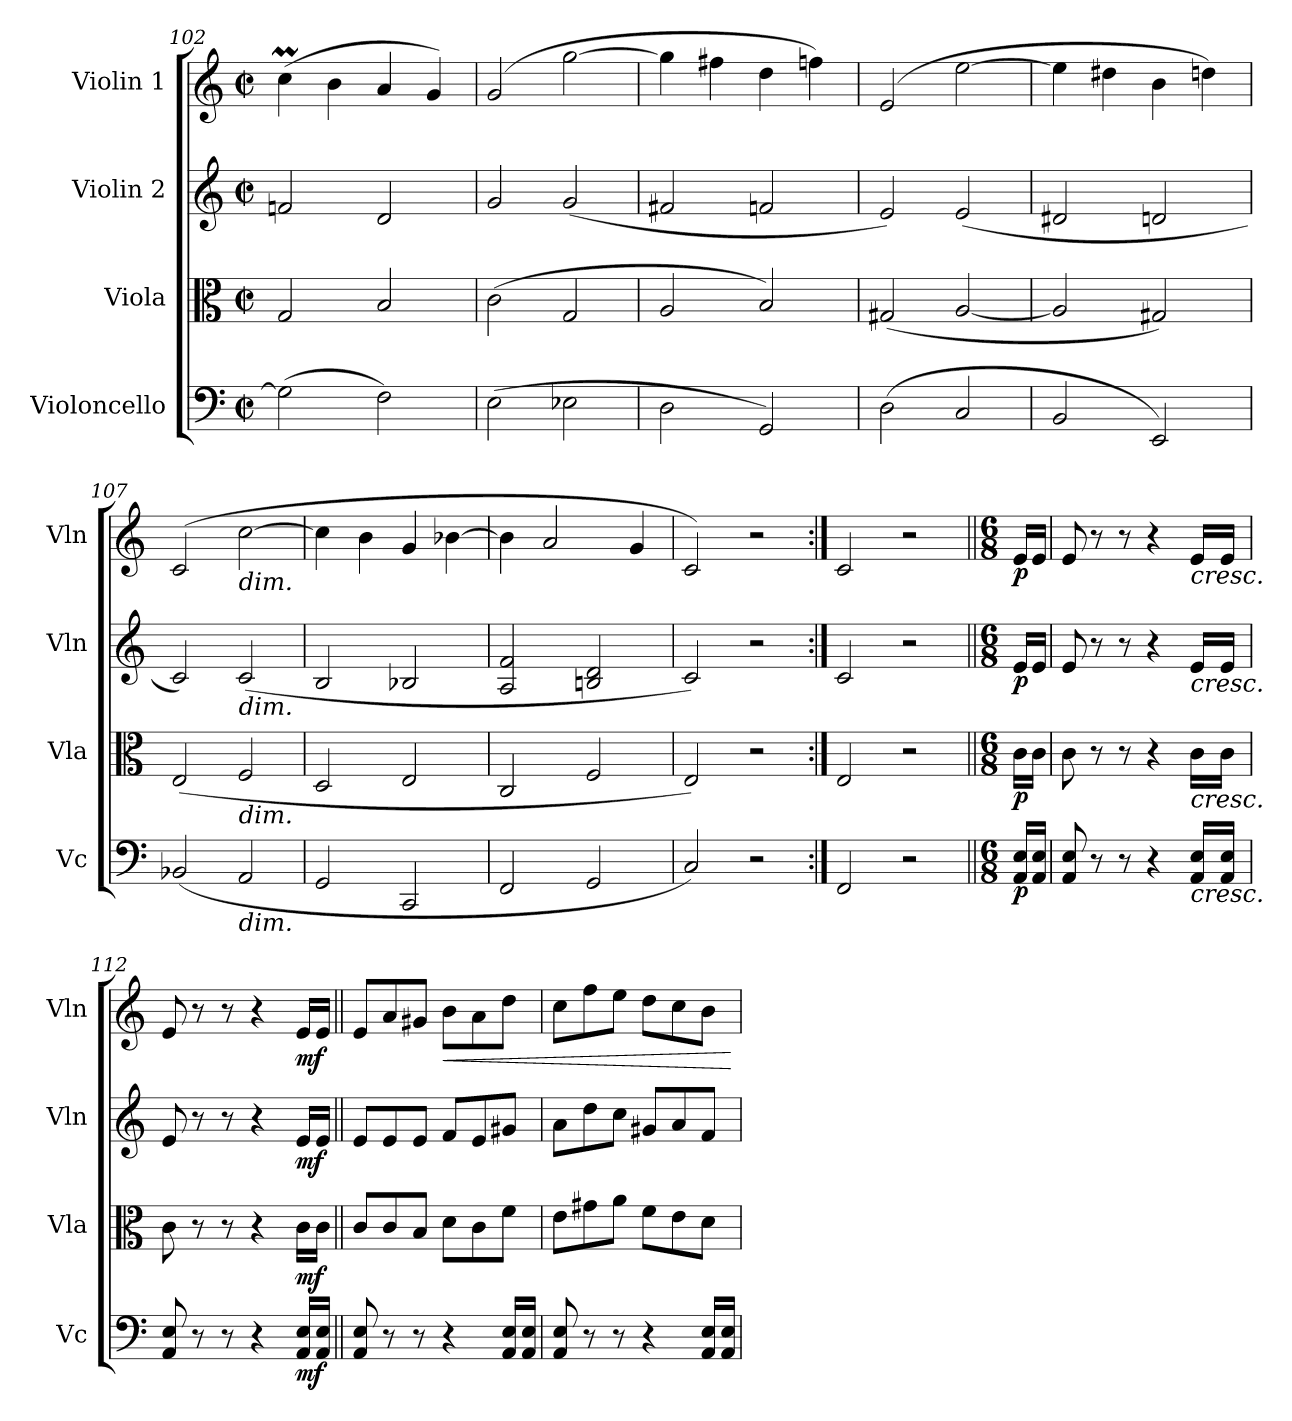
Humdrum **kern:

**kern	**dynam	**kern	**dynam	**kern	**dynam	**kern	**dynam
*part4	*part4	*part3	*part3	*part2	*part2	*part1	*part1
*staff4	*staff4	*staff3	*staff3	*staff2	*staff2	*staff1	*staff1
*I"Violoncello	*	*I"Viola	*	*I"Violin 2	*	*I"Violin 1	*
*I'Vc	*	*I'Vla	*	*I'Vln	*	*I'Vln	*
*clefF4	*	*clefC3	*	*clefG2	*	*clefG2	*
*k[]	*	*k[]	*	*k[]	*	*k[]	*
*M2/2	*	*M2/2	*	*M2/2	*	*M2/2	*
*met(c|)	*	*met(c|)	*	*met(c|)	*	*met(c|)	*
=102	=102	=102	=102	=102	=102	=102	=102
(2G\]	.	2G/	.	2fn/	.	(4ccM\	.
.	.	.	.	.	.	4b\	.
2F\)	.	2B/	.	2d/	.	4a/	.
.	.	.	.	.	.	4g/)	.
!!LO:LB:g=z
=103	=103	=103	=103	=103	=103	=103	=103
(2E\	.	(2c\	.	2g/	.	(2g/	.
2E-X\	.	2G/	.	(2g/	.	[2gg\	.
=104	=104	=104	=104	=104	=104	=104	=104
2D\	.	2A/	.	2f#X/	.	4gg\]	.
.	.	.	.	.	.	4ff#X\	.
2GG/)	.	2B/)	.	2fn/	.	4dd\	.
.	.	.	.	.	.	4ffn\)	.
=105	=105	=105	=105	=105	=105	=105	=105
(2D\	.	(2G#X/	.	2e/)	.	(2e/	.
2C/	.	[2A/	.	(2e/	.	[2ee\	.
=106	=106	=106	=106	=106	=106	=106	=106
2BB/	.	2A/]	.	2d#X/	.	4ee\]	.
.	.	.	.	.	.	4dd#X\	.
2EE/)	.	2G#X/)	.	2dn/	.	4b\	.
.	.	.	.	.	.	4ddn\)	.
=107	=107	=107	=107	=107	=107	=107	=107
(2BB-X/	.	(2E/	.	2c/)	.	(2c/	.
!	!	!	!	!	!	!LO:TX:b:i:t=dim.	!
!	!	!	!	!LO:TX:b:i:t=dim.	!	!	!
!	!	!LO:TX:b:i:t=dim.	!	!	!	!	!
!LO:TX:b:i:t=dim.	!	!	!	!	!	!	!
2AA/	.	2F/	.	(2c/	.	[2cc\	.
=108	=108	=108	=108	=108	=108	=108	=108
2GG/	.	2D/	.	2B/	.	4cc\]	.
.	.	.	.	.	.	4b\	.
2CC/	.	2E/	.	2B-X/	.	4g/	.
.	.	.	.	.	.	[4b-X\	.
=109	=109	=109	=109	=109	=109	=109	=109
2FF/	.	2C/	.	2A/ 2f/	.	4b-\]	.
.	.	.	.	.	.	2a/	.
2GG/	.	2F/	.	2Bn/ 2d/	.	.	.
.	.	.	.	.	.	4g/	.
=109X5	=109X5	=109X5	=109X5	=109X5	=109X5	=109X5	=109X5
2C/)	.	2E/)	.	2c/)	.	2c/)	.
2r	.	2r	.	2r	.	2r	.
=110:|!	=110:|!	=110:|!	=110:|!	=110:|!	=110:|!	=110:|!	=110:|!
*	*	*	*	*^	*	*	*
2FF/	.	2E/	.	2c/	2ryy	.	2c/	.
2r	.	2r	.	2r	2ryy	.	2r	.
*	*	*	*	*v	*v	*	*	*
=110X6||	=110X6||	=110X6||	=110X6||	=110X6||	=110X6||	=110X6||	=110X6||
*M6/8	*	*M6/8	*	*M6/8	*	*M6/8	*
*	*	*	*	*^	*	*	*
!	!LO:DY:b	!	!LO:DY:b	!	!	!LO:DY:b	!	!LO:DY:b
*	*	*	*	*v	*v	*	*	*
16AA/ 16E/LL	p	16c\LL	p	16e/LL	p	16e/LL	p
16AA/ 16E/JJ	.	16c\JJ	.	16e/JJ	.	16e/JJ	.
=111	=111	=111	=111	=111	=111	=111	=111
8AA/ 8E/	.	8c\	.	8e/	.	8e/	.
8r	.	8r	.	8r	.	8r	.
8r	.	8r	.	8r	.	8r	.
4r	.	4r	.	4r	.	4r	.
!	!	!	!	!	!	!LO:TX:b:i:t=cresc.	!
!	!	!	!	!LO:TX:b:i:t=cresc.	!	!	!
!	!	!LO:TX:b:i:t=cresc.	!	!	!	!	!
!LO:TX:b:i:t=cresc.	!	!	!	!	!	!	!
16AA/ 16E/LL	.	16c\LL	.	16e/LL	.	16e/LL	.
16AA/ 16E/JJ	.	16c\JJ	.	16e/JJ	.	16e/JJ	.
=112	=112	=112	=112	=112	=112	=112	=112
8AA/ 8E/	.	8c\	.	8e/	.	8e/	.
8r	.	8r	.	8r	.	8r	.
8r	.	8r	.	8r	.	8r	.
4r	.	4r	.	4r	.	4r	.
!	!LO:DY:b	!	!LO:DY:b	!	!LO:DY:b	!	!LO:DY:b
16AA/ 16E/LL	mf	16c\LL	mf	16e/LL	mf	16e/LL	mf
16AA/ 16E/JJ	.	16c\JJ	.	16e/JJ	.	16e/JJ	.
!!LO:LB:g=z
=113||	=113||	=113||	=113||	=113||	=113||	=113||	=113||
8AA/ 8E/	.	8c/L	.	8e/L	.	8e/L	.
8r	.	8c/	.	8e/	.	8a/	.
8r	.	8B/J	.	8e/J	.	8g#X/J	.
!	!	!	!	!	!	!	!LO:HP:b
4r	.	8d\L	.	8f/L	.	8b\L	<
.	.	8c\	.	8e/	.	8a\	.
16AA/ 16E/LL	.	8f\J	.	8g#X/J	.	8dd\J	.
16AA/ 16E/JJ	.	.	.	.	.	.	.
=114	=114	=114	=114	=114	=114	=114	=114
8AA/ 8E/	.	8e\L	.	8a\L	.	8cc\L	.
8r	.	8g#X\	.	8dd\	.	8ff\	.
8r	.	8a\J	.	8cc\J	.	8ee\J	.
4r	.	8f\L	.	8g#X/L	.	8dd\L	.
.	.	8e\	.	8a/	.	8cc\	.
16AA/ 16E/LL	.	8d\J	.	8f/J	.	8b\J	.
16AA/ 16E/JJ	.	.	.	.	.	.	.
.	.	.	.	.	.	.	[
=	=	=	=	=	=	=	=
*-	*-	*-	*-	*-	*-	*-	*-
